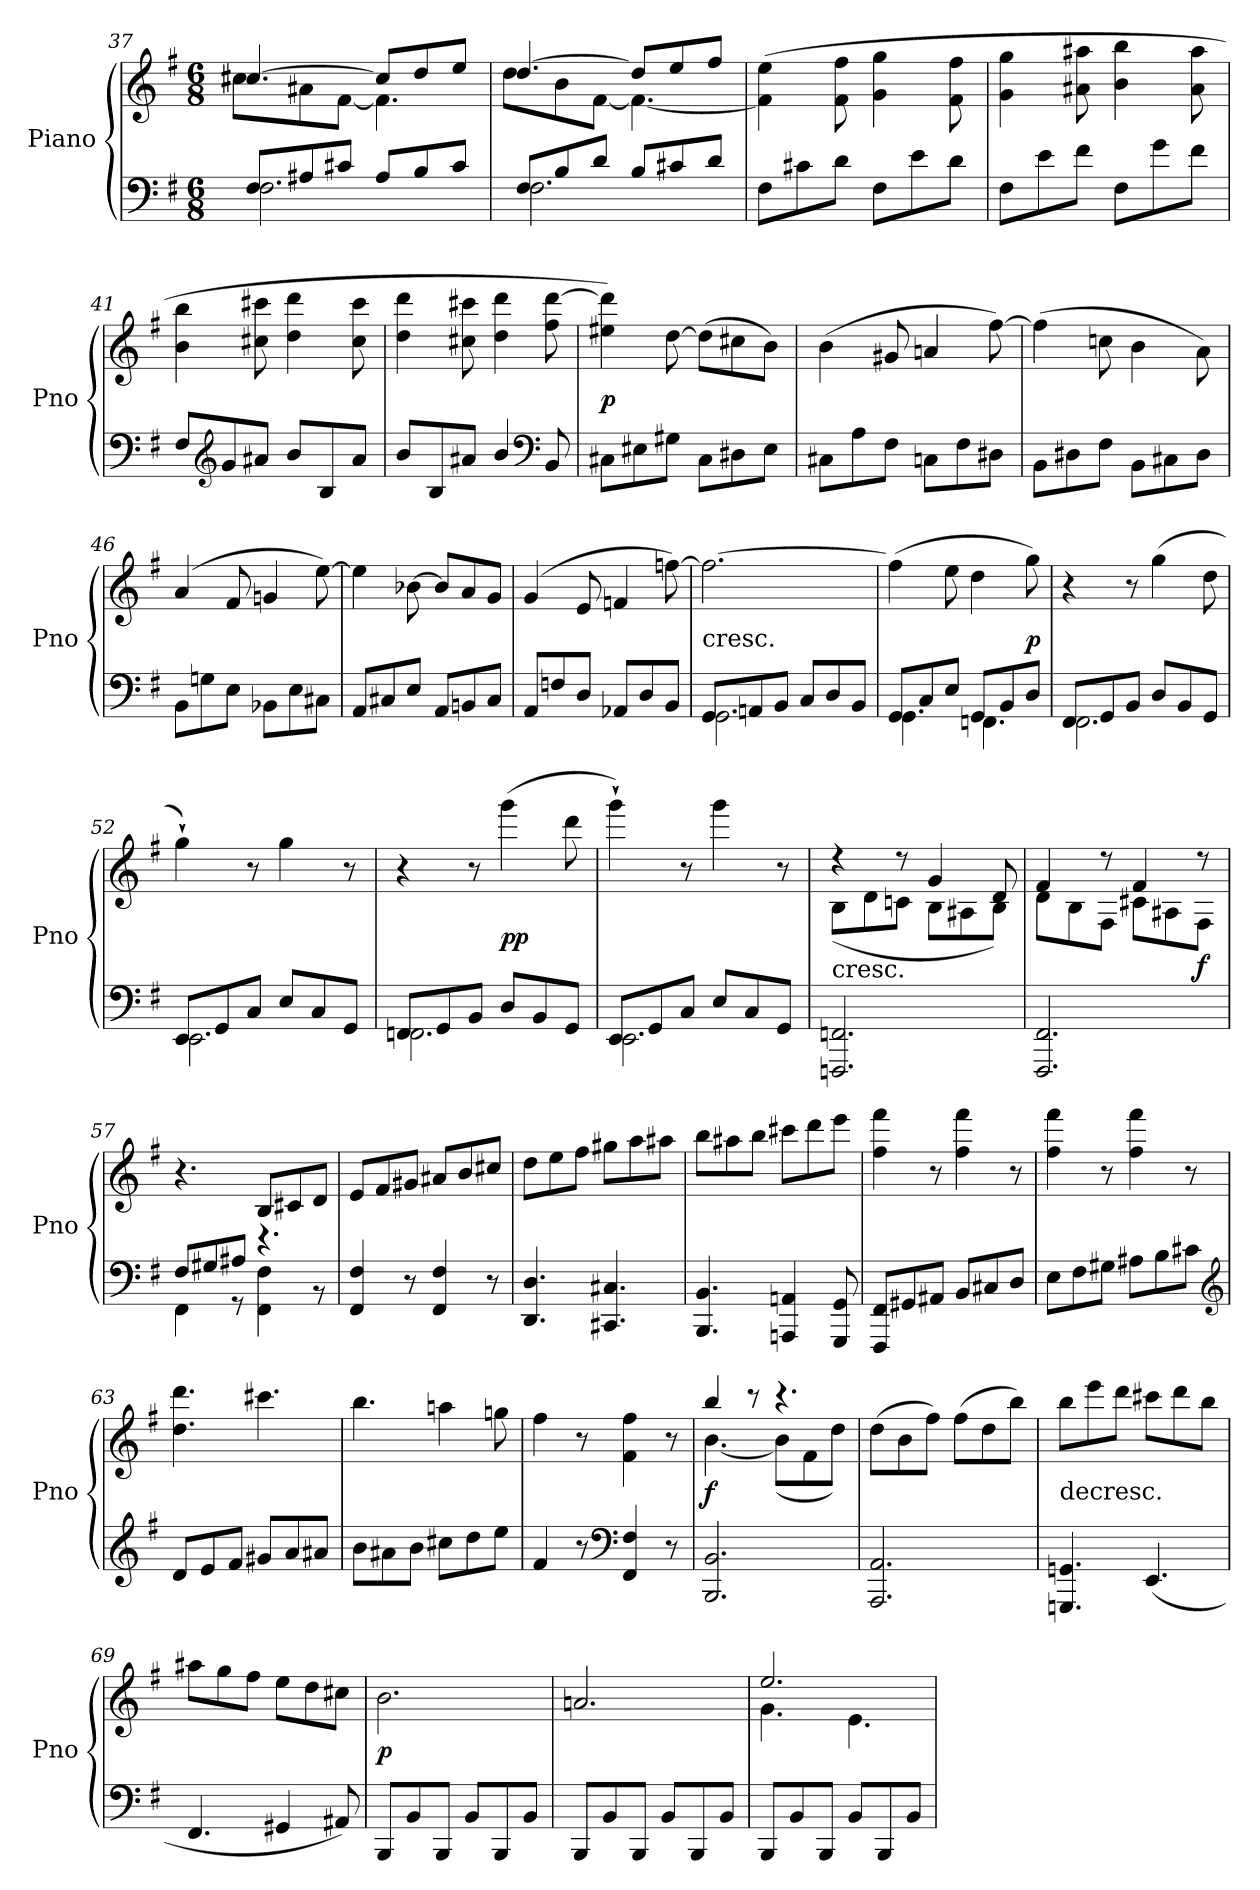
**kern	**kern	**dynam
*part1	*part1	*part1
*staff2	*staff1	*staff1/2
*I"Piano	*	*
*I'Pno	*	*
*clefF4	*clefG2	*
*k[f#]	*k[f#]	*
*e:	*e:	*
*M6/8	*M6/8	*
=37	=37	=37
*^	*^	*
8F#/L	2.F#\	[4.cc#X/	8cc#X\L	.
8A#X/	.	.	8a#X\	.
8c#X/J	.	.	[8f#\J	.
8A#/L	.	8cc#/L]	4.f#\]	.
8B/	.	8dd/	.	.
8c#/J	.	8ee/J	.	.
=38	=38	=38	=38	=38
8F#/L	2.F#\	[4.dd/	8dd\L	.
8B/	.	.	8b\	.
8d/J	.	.	[8f#\J	.
8B/L	.	8dd/L]	4.f#\_	.
8c#X/	.	8ee/	.	.
8d/J	.	8ff#/J	.	.
*v	*v	*	*	*
*	*v	*v	*
=39	=39	=39
8F#\L	(4f#]\ 4ee\	.
8c#X\	.	.
8d\J	8f#\ 8ff#\	.
8F#\L	4g\ 4gg\	.
8e\	.	.
8d\J	8f#\ 8ff#\	.
=40	=40	=40
8F#\L	4g\ 4gg\	.
8e\	.	.
8f#\J	8a#X\ 8aa#X\	.
8F#\L	4b\ 4bb\	.
8g\	.	.
8f#\J	8a#\ 8aa#\	.
=41	=41	=41
8F#/L	4b\ 4bb\	.
*clefG2	*	*
8g/	.	.
8a#X/J	8cc#X\ 8ccc#X\	.
8b/L	4dd\ 4ddd\	.
8B/	.	.
8a#/J	8cc#\ 8ccc#\	.
=42	=42	=42
8b/L	4dd\ 4ddd\	.
8B/	.	.
8a#X/J	8cc#X\ 8ccc#X\	.
4b/	4dd\ 4ddd\	.
*clefF4	*	*
8BB/	8ff#\ [8ddd\	.
=43	=43	=43
8C#X\L	4ee#X\ 4ddd]\)	p
8E#X\	.	.
8G#X\J	[8dd\	.
8C#\L	(8dd\L]	.
8D#X\	8cc#X\	.
8E#\J	8b\J)	.
=44	=44	=44
8C#X\L	(4b\	.
8A\	.	.
8F#\J	8g#X/	.
8Cn\L	4an/	.
8F#\	.	.
8D#X\J	[8ff#\)	.
=45	=45	=45
8BB\L	(4ff#\]	.
8D#X\	.	.
8F#\J	8ccn\	.
8BB\L	4b\	.
8C#X\	.	.
8D#\J	8a\)	.
=46	=46	=46
8BB\L	(4a/	.
8Gn\	.	.
8E\J	8f#/	.
8BB-X\L	4gn/	.
8E\	.	.
8C#X\J	[8ee\)	.
=47	=47	=47
8AA/L	4ee\]	.
8C#X/	.	.
8E/J	[8b-X\	.
8AA/L	8b-/L]	.
8BBn/	8a/	.
8C#/J	8g/J	.
=48	=48	=48
8AA/L	(4g/	.
8Fn/	.	.
8D/J	8e/	.
8AA-X/L	4fn/	.
8D/	.	.
8BB/J	[8ffn\)	.
=49	=49	=49
*^	*	*
!	!	!LO:TX:c:t=cresc.	!
8GG/L	2.GG\	2.ff\_	.
8AAn/	.	.	.
8BB/J	.	.	.
8C/L	.	.	.
8D/	.	.	.
8BB/J	.	.	.
=50	=50	=50	=50
8GG/L	4.GG\	(4ff\]	.
8C/	.	.	.
8E/J	.	8ee\	.
8GG/L	4.FFn\	4dd\	.
8BB/	.	.	.
8D/J	.	8gg\)	p
=51	=51	=51	=51
8FF#/L	2.FF#\	4r	.
8GG/	.	.	.
8BB/J	.	8r	.
8D/L	.	(4gg\	.
8BB/	.	.	.
8GG/J	.	8dd\	.
=52	=52	=52	=52
8EE/L	2.EE\	4gg`\)	.
8GG/	.	.	.
8C/J	.	8r	.
8E/L	.	4gg\	.
8C/	.	.	.
8GG/J	.	8r	.
=53	=53	=53	=53
8FFn/L	2.FF\	4r	.
8GG/	.	.	.
8BB/J	.	8r	.
8D/L	.	(4ggg\	pp
8BB/	.	.	.
8GG/J	.	8ddd\	.
=54	=54	=54	=54
8EE/L	2.EE\	4ggg`\)	.
8GG/	.	.	.
8C/J	.	8r	.
8E/L	.	4ggg\	.
8C/	.	.	.
8GG/J	.	8r	.
*v	*v	*	*
=55	=55	=55
*	*^	*
!	!LO:TX:c:t=cresc.	!	!
2.FFFn/ 2.FFn/	4r	(8B\L	.
.	.	8d\	.
.	8r	8cn\J	.
.	4g/	8B\L	.
.	.	8A#X\	.
.	8d/	8B\J)	.
=56	=56	=56	=56
2.FFF#/ 2.FF#/	4f#/	8d\L	.
.	.	8B\	.
.	8r	8F#\J	.
.	4f#/	8c#X\L	.
.	.	8A#X\	.
.	8r	8F#\J	f
*	*v	*v	*
=57	=57	=57
*^	*	*
8F#/L	4FF#\	4.r	.
8G#X/	.	.	.
8A#X/J	8r	.	.
4.r	4FF#\ 4F#\	8B/L	.
.	.	8c#X/	.
.	8r	8d/J	.
*v	*v	*	*
=58	=58	=58
4FF#/ 4F#/	8e/L	.
.	8f#/	.
8r	8g#X/J	.
4FF#/ 4F#/	8a#X/L	.
.	8b/	.
8r	8cc#X/J	.
=59	=59	=59
4.DD/ 4.D/	8dd\L	.
.	8ee\	.
.	8ff#\J	.
4.CC#X/ 4.C#X/	8gg#X\L	.
.	8aa\	.
.	8aa#X\J	.
=60	=60	=60
4.BBB/ 4.BB/	8bb\L	.
.	8aa#X\	.
.	8bb\J	.
4AAAn/ 4AAn/	8ccc#X\L	.
.	8ddd\	.
8GGG/ 8GG/	8eee\J	.
=61	=61	=61
8FFF#/ 8FF#/L	4ff#\ 4fff#\	.
8GG#X/	.	.
8AA#X/J	8r	.
8BB/L	4ff#\ 4fff#\	.
8C#X/	.	.
8D/J	8r	.
=62	=62	=62
8E\L	4ff#\ 4fff#\	.
8F#\	.	.
8G#X\J	8r	.
8A#X\L	4ff#\ 4fff#\	.
8B\	.	.
8c#X\J	8r	.
*clefG2	*	*
=63	=63	=63
8d/L	4.dd\ 4.ddd\	.
8e/	.	.
8f#/J	.	.
8g#X/L	4.ccc#X\	.
8a/	.	.
8a#X/J	.	.
=64	=64	=64
8b\L	4.bb\	.
8a#X\	.	.
8b\J	.	.
8cc#X\L	4aan\	.
8dd\	.	.
8ee\J	8ggn\	.
=65	=65	=65
4f#/	4ff#\	.
8r	8r	.
*clefF4	*	*
4FF#/ 4F#/	4f#\ 4ff#\	.
8r	8r	.
=66	=66	=66
*	*^	*
2.BBB/ 2.BB/	4bb/	[4.b\	f
.	8r	.	.
.	4.r	(8b\L]	.
.	.	8f#\	.
.	.	8dd\J)	.
*	*v	*v	*
=67	=67	=67
2.AAA/ 2.AA/	(8dd\L	.
.	8b\	.
.	8ff#\J)	.
.	(8ff#\L	.
.	8dd\	.
.	8bb\J)	.
=68	=68	=68
!	!LO:TX:c:t=decresc.	!
4.GGGn/ 4.GGn/	8bb\L	.
.	8eee\	.
.	8ddd\J	.
(4.EE/	8ccc#X\L	.
.	8ddd\	.
.	8bb\J	.
=69	=69	=69
4.FF#/	8aa#X\L	.
.	8gg\	.
.	8ff#\J	.
4GG#X/	8ee\L	.
.	8dd\	.
8AA#X/)	8cc#X\J	.
=70	=70	=70
8BBB/L	2.b\	p
8BB/	.	.
8BBB/J	.	.
8BB/L	.	.
8BBB/	.	.
8BB/J	.	.
=71	=71	=71
8BBB/L	2.an/	.
8BB/	.	.
8BBB/J	.	.
8BB/L	.	.
8BBB/	.	.
8BB/J	.	.
=72	=72	=72
*	*^	*
8BBB/L	2.ee/	4.g\	.
8BB/	.	.	.
8BBB/J	.	.	.
8BB/L	.	4.e\	.
8BBB/	.	.	.
8BB/J	.	.	.
*	*v	*v	*
=	=	=
*-	*-	*-
